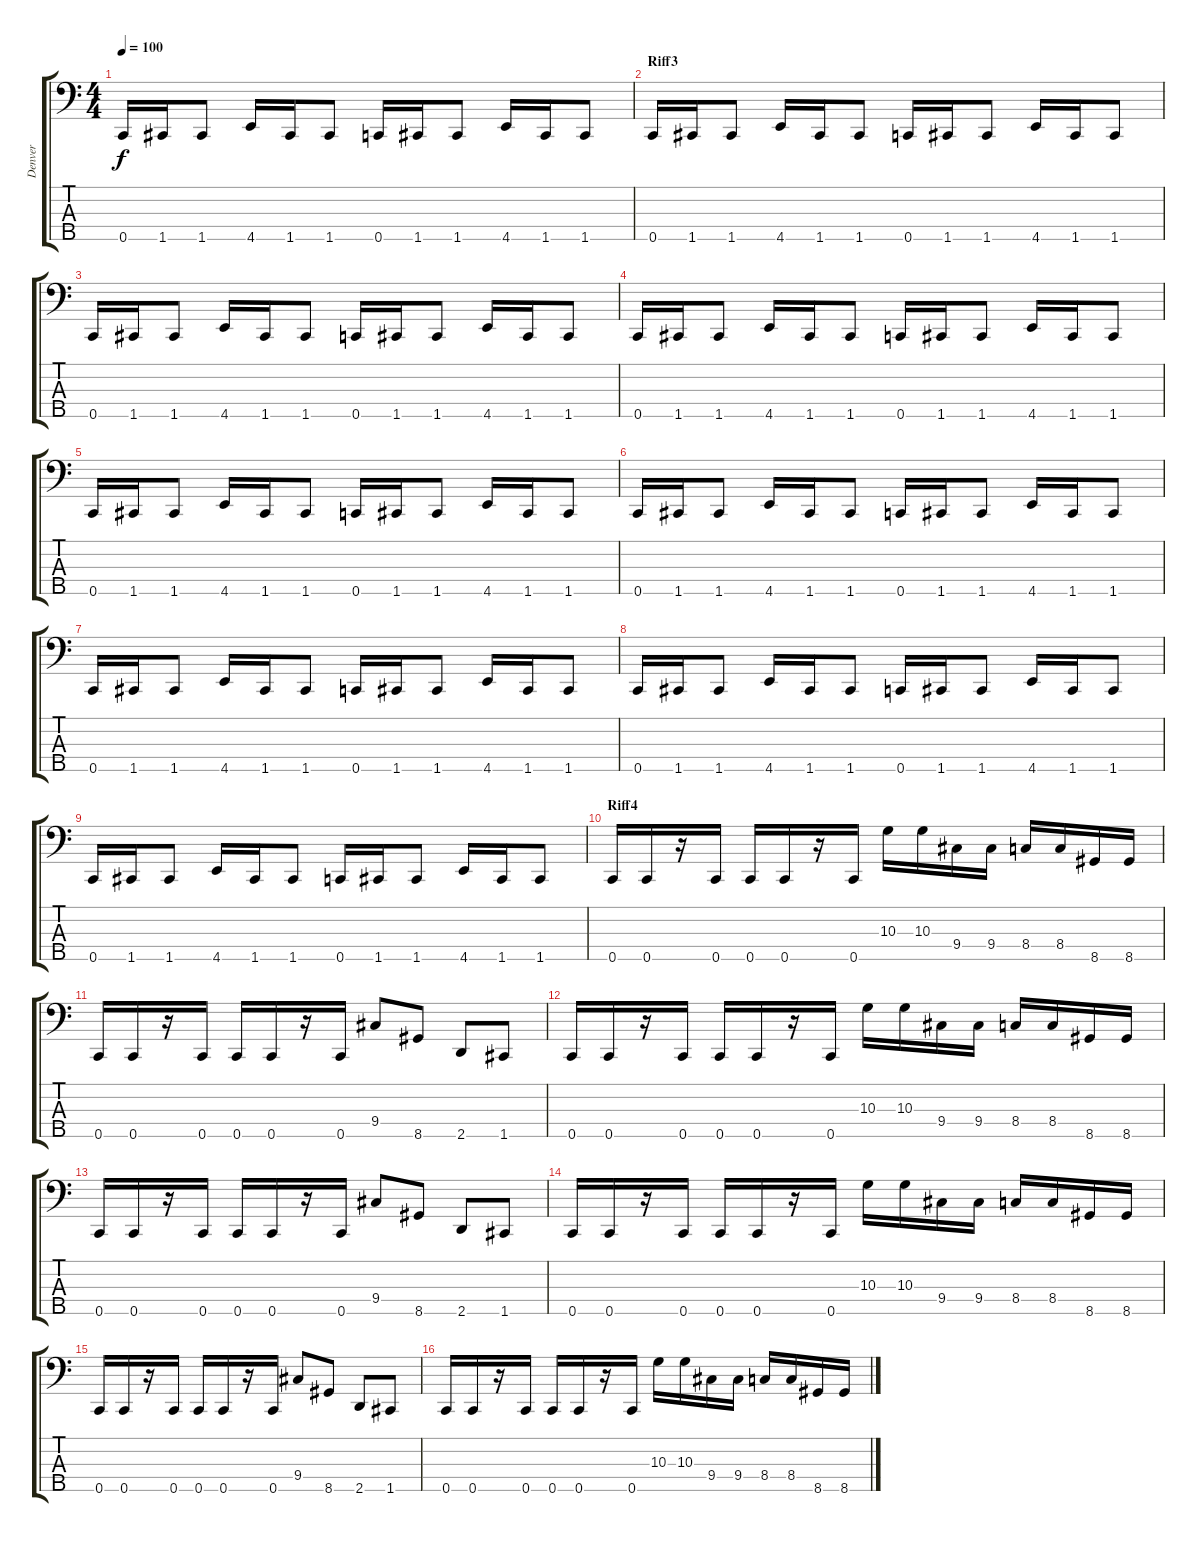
\track ("Denver" "Denver") {instrument electricbasspick}
\staff {score tabs}
\tuning (G2 D2 A1 E1 C1) {hide}
\ts (4 4)
\tempo 100
\clef f4
\ks c
0.5.16{dy f} 1.5.16 1.5.8 4.5.16 1.5.16 1.5.8 0.5.16 1.5.16 1.5.8 4.5.16 1.5.16 1.5.8 |
\section ("" "Riff3")
0.5.16 1.5.16 1.5.8 4.5.16 1.5.16 1.5.8 0.5.16 1.5.16 1.5.8 4.5.16 1.5.16 1.5.8 |
0.5.16 1.5.16 1.5.8 4.5.16 1.5.16 1.5.8 0.5.16 1.5.16 1.5.8 4.5.16 1.5.16 1.5.8 |
0.5.16 1.5.16 1.5.8 4.5.16 1.5.16 1.5.8 0.5.16 1.5.16 1.5.8 4.5.16 1.5.16 1.5.8 |
0.5.16 1.5.16 1.5.8 4.5.16 1.5.16 1.5.8 0.5.16 1.5.16 1.5.8 4.5.16 1.5.16 1.5.8 |
0.5.16 1.5.16 1.5.8 4.5.16 1.5.16 1.5.8 0.5.16 1.5.16 1.5.8 4.5.16 1.5.16 1.5.8 |
0.5.16 1.5.16 1.5.8 4.5.16 1.5.16 1.5.8 0.5.16 1.5.16 1.5.8 4.5.16 1.5.16 1.5.8 |
0.5.16 1.5.16 1.5.8 4.5.16 1.5.16 1.5.8 0.5.16 1.5.16 1.5.8 4.5.16 1.5.16 1.5.8 |
0.5.16 1.5.16 1.5.8 4.5.16 1.5.16 1.5.8 0.5.16 1.5.16 1.5.8 4.5.16 1.5.16 1.5.8 |
\section ("" "Riff4")
0.5.16 0.5.16 r.16 0.5.16 0.5.16 0.5.16 r.16 0.5.16 10.3.16 10.3.16 9.4.16 9.4.16 8.4.16 8.4.16 8.5.16 8.5.16 |
0.5.16 0.5.16 r.16 0.5.16 0.5.16 0.5.16 r.16 0.5.16 9.4.8 8.5.8 2.5.8 1.5.8 |
0.5.16 0.5.16 r.16 0.5.16 0.5.16 0.5.16 r.16 0.5.16 10.3.16 10.3.16 9.4.16 9.4.16 8.4.16 8.4.16 8.5.16 8.5.16 |
0.5.16 0.5.16 r.16 0.5.16 0.5.16 0.5.16 r.16 0.5.16 9.4.8 8.5.8 2.5.8 1.5.8 |
0.5.16 0.5.16 r.16 0.5.16 0.5.16 0.5.16 r.16 0.5.16 10.3.16 10.3.16 9.4.16 9.4.16 8.4.16 8.4.16 8.5.16 8.5.16 |
0.5.16 0.5.16 r.16 0.5.16 0.5.16 0.5.16 r.16 0.5.16 9.4.8 8.5.8 2.5.8 1.5.8 |
0.5.16 0.5.16 r.16 0.5.16 0.5.16 0.5.16 r.16 0.5.16 10.3.16 10.3.16 9.4.16 9.4.16 8.4.16 8.4.16 8.5.16 8.5.16
